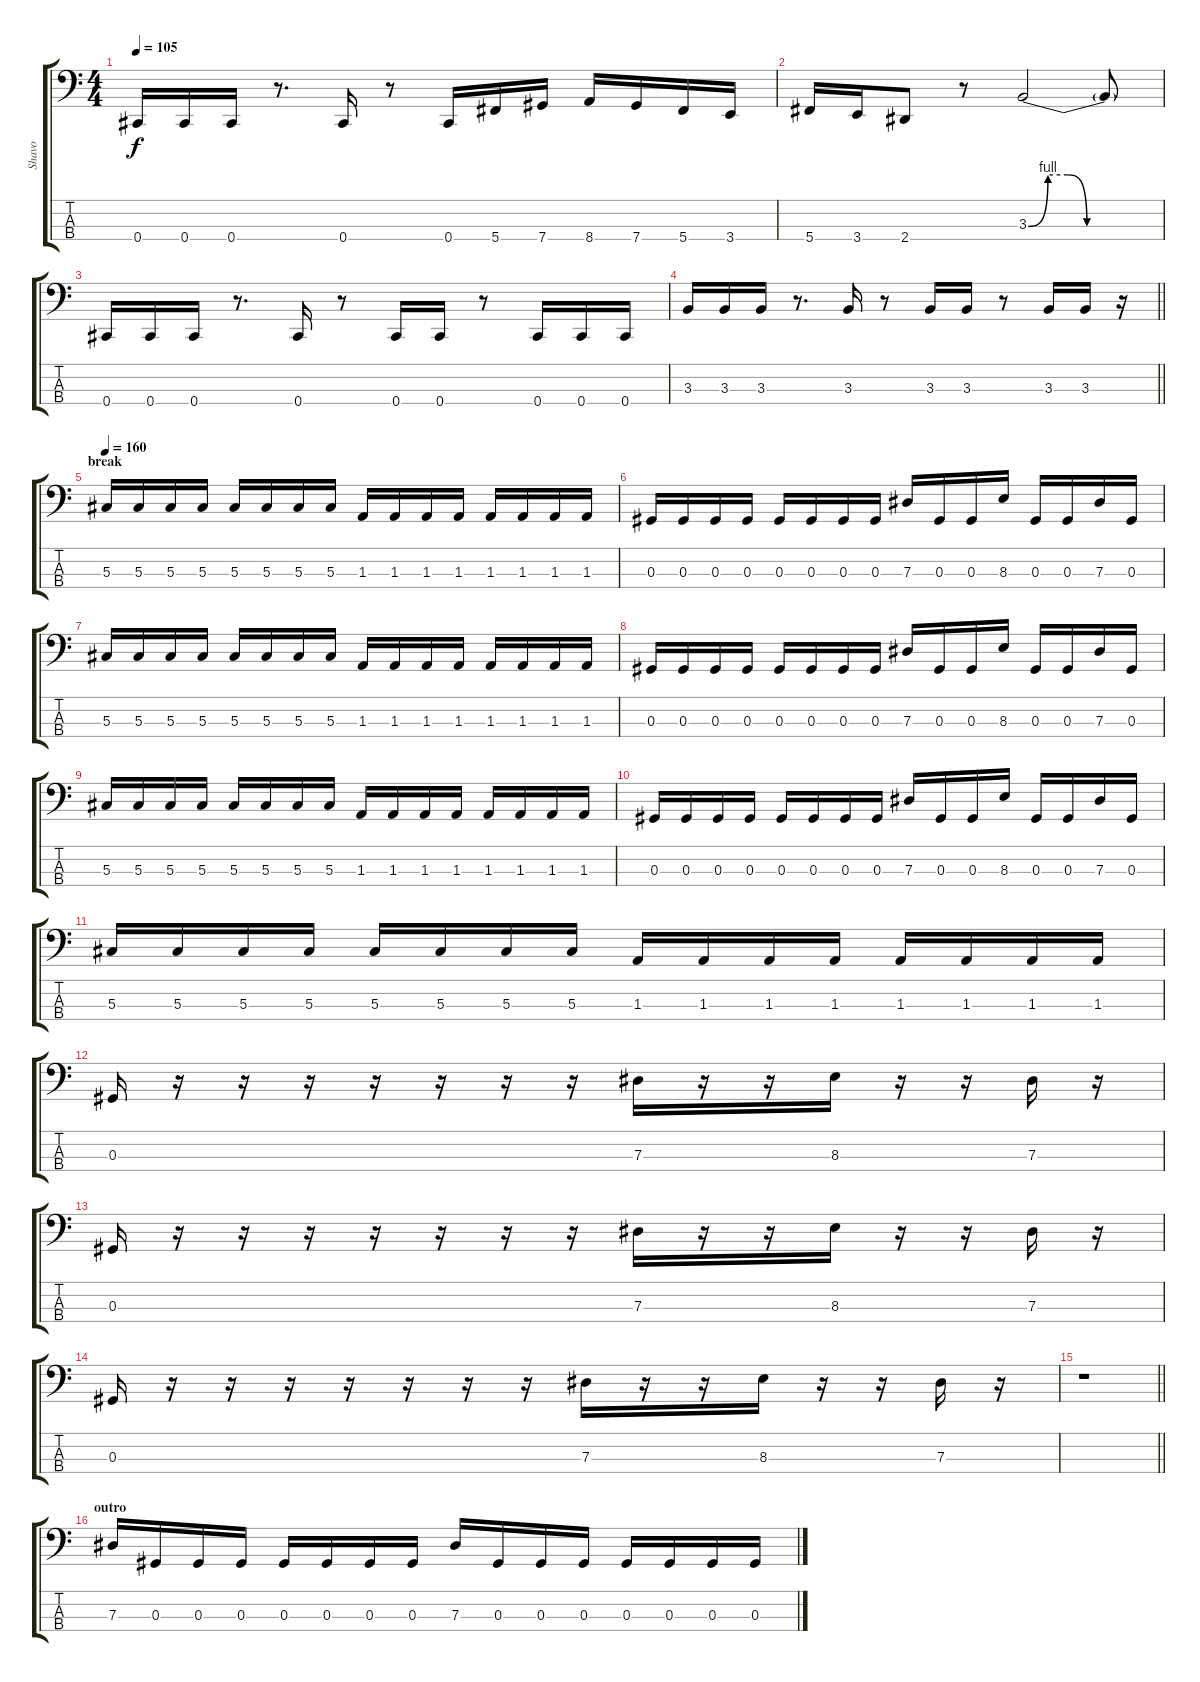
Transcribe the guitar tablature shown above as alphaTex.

\track ("Shavo" "Shavo") {instrument electricbassfinger}
\staff {score tabs}
\tuning (Gb2 Db2 Ab1 Db1) {hide}
\ts (4 4)
\tempo 105
\clef f4
\ks c
0.4.16{dy f} 0.4.16 0.4.16 r.8{d} 0.4.16 r.8 0.4.16 5.4.16 7.4.16 8.4.16 7.4.16 5.4.16 3.4.16 |
5.4.16 3.4.16 2.4.8 r.8 3.3{be (custom 0 0 15 4 30 4 45 0 60 0)}.2 3.3{be (hold 0 0 60 0) t}.8 |
0.4.16 0.4.16 0.4.16 r.8{d} 0.4.16 r.8 0.4.16 0.4.16 r.8 0.4.16 0.4.16 0.4.16 |
\barLineRight lightlight
3.3.16 3.3.16 3.3.16 r.8{d} 3.3.16 r.8 3.3.16 3.3.16 r.8 3.3.16 3.3.16 r.16 |
\section ("" "break")
\tempo 160
5.3.16 5.3.16 5.3.16 5.3.16 5.3.16 5.3.16 5.3.16 5.3.16 1.3.16 1.3.16 1.3.16 1.3.16 1.3.16 1.3.16 1.3.16 1.3.16 |
0.3.16 0.3.16 0.3.16 0.3.16 0.3.16 0.3.16 0.3.16 0.3.16 7.3.16 0.3.16 0.3.16 8.3.16 0.3.16 0.3.16 7.3.16 0.3.16 |
5.3.16 5.3.16 5.3.16 5.3.16 5.3.16 5.3.16 5.3.16 5.3.16 1.3.16 1.3.16 1.3.16 1.3.16 1.3.16 1.3.16 1.3.16 1.3.16 |
0.3.16 0.3.16 0.3.16 0.3.16 0.3.16 0.3.16 0.3.16 0.3.16 7.3.16 0.3.16 0.3.16 8.3.16 0.3.16 0.3.16 7.3.16 0.3.16 |
5.3.16 5.3.16 5.3.16 5.3.16 5.3.16 5.3.16 5.3.16 5.3.16 1.3.16 1.3.16 1.3.16 1.3.16 1.3.16 1.3.16 1.3.16 1.3.16 |
0.3.16 0.3.16 0.3.16 0.3.16 0.3.16 0.3.16 0.3.16 0.3.16 7.3.16 0.3.16 0.3.16 8.3.16 0.3.16 0.3.16 7.3.16 0.3.16 |
5.3.16 5.3.16 5.3.16 5.3.16 5.3.16 5.3.16 5.3.16 5.3.16 1.3.16 1.3.16 1.3.16 1.3.16 1.3.16 1.3.16 1.3.16 1.3.16 |
0.3.16 r.16 r.16 r.16 r.16 r.16 r.16 r.16 7.3.16 r.16 r.16 8.3.16 r.16 r.16 7.3.16 r.16 |
0.3.16 r.16 r.16 r.16 r.16 r.16 r.16 r.16 7.3.16 r.16 r.16 8.3.16 r.16 r.16 7.3.16 r.16 |
0.3.16 r.16 r.16 r.16 r.16 r.16 r.16 r.16 7.3.16 r.16 r.16 8.3.16 r.16 r.16 7.3.16 r.16 |
\barLineRight lightlight
r.1 |
\section ("" "outro")
7.3.16 0.3.16 0.3.16 0.3.16 0.3.16 0.3.16 0.3.16 0.3.16 7.3.16 0.3.16 0.3.16 0.3.16 0.3.16 0.3.16 0.3.16 0.3.16
